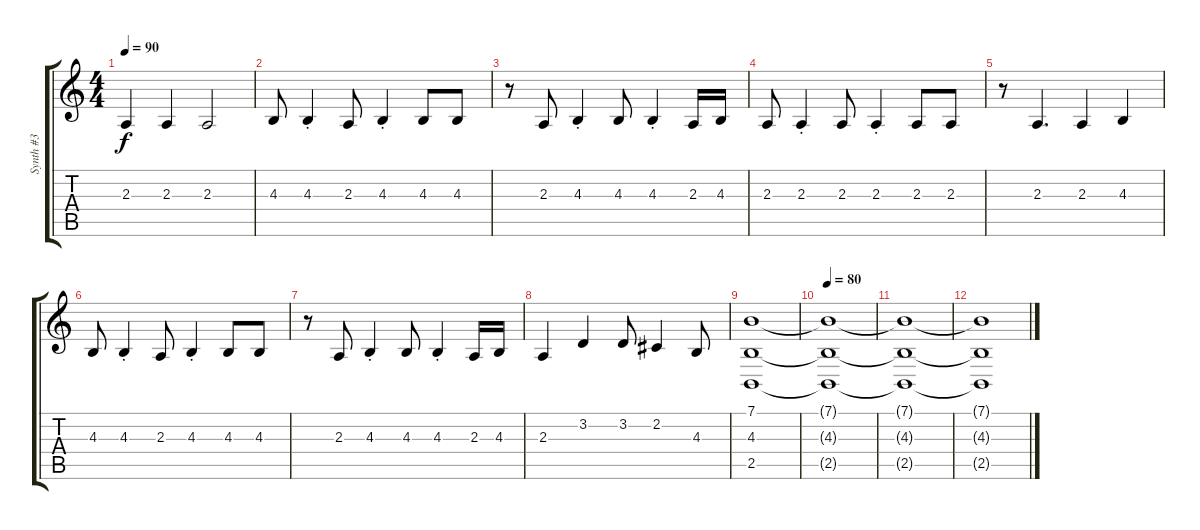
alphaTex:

\track ("Synth #3" "Synth #3") {instrument drawbarorgan}
\staff {score tabs}
\tuning (E4 B3 G3 D3 A2 E2) {hide}
\ts (4 4)
\tempo 90
\clef g2
\ks c
2.3.4{dy f} 2.3.4 2.3.2 |
4.3.8{volume 5} 4.3{st}.4 2.3.8 4.3{st}.4 4.3.8 4.3.8 |
r.8 2.3.8 4.3{st}.4 4.3.8 4.3{st}.4 2.3.16 4.3.16 |
2.3.8 2.3{st}.4 2.3.8 2.3{st}.4 2.3.8 2.3.8 |
r.8 2.3.4{d} 2.3.4 4.3.4 |
4.3.8 4.3{st}.4 2.3.8 4.3{st}.4 4.3.8 4.3.8 |
r.8 2.3.8 4.3{st}.4 4.3.8 4.3{st}.4 2.3.16 4.3.16 |
2.3.4 3.2.4 3.2.8 2.2.4 4.3.8 |
(7.1 4.3 2.5).1{volume 3} |
\tempo 80
(7.1{t} 4.3{t} 2.5{t}).1 |
(7.1{t} 4.3{t} 2.5{t}).1 |
(7.1{t} 4.3{t} 2.5{t}).1{volume 0}
